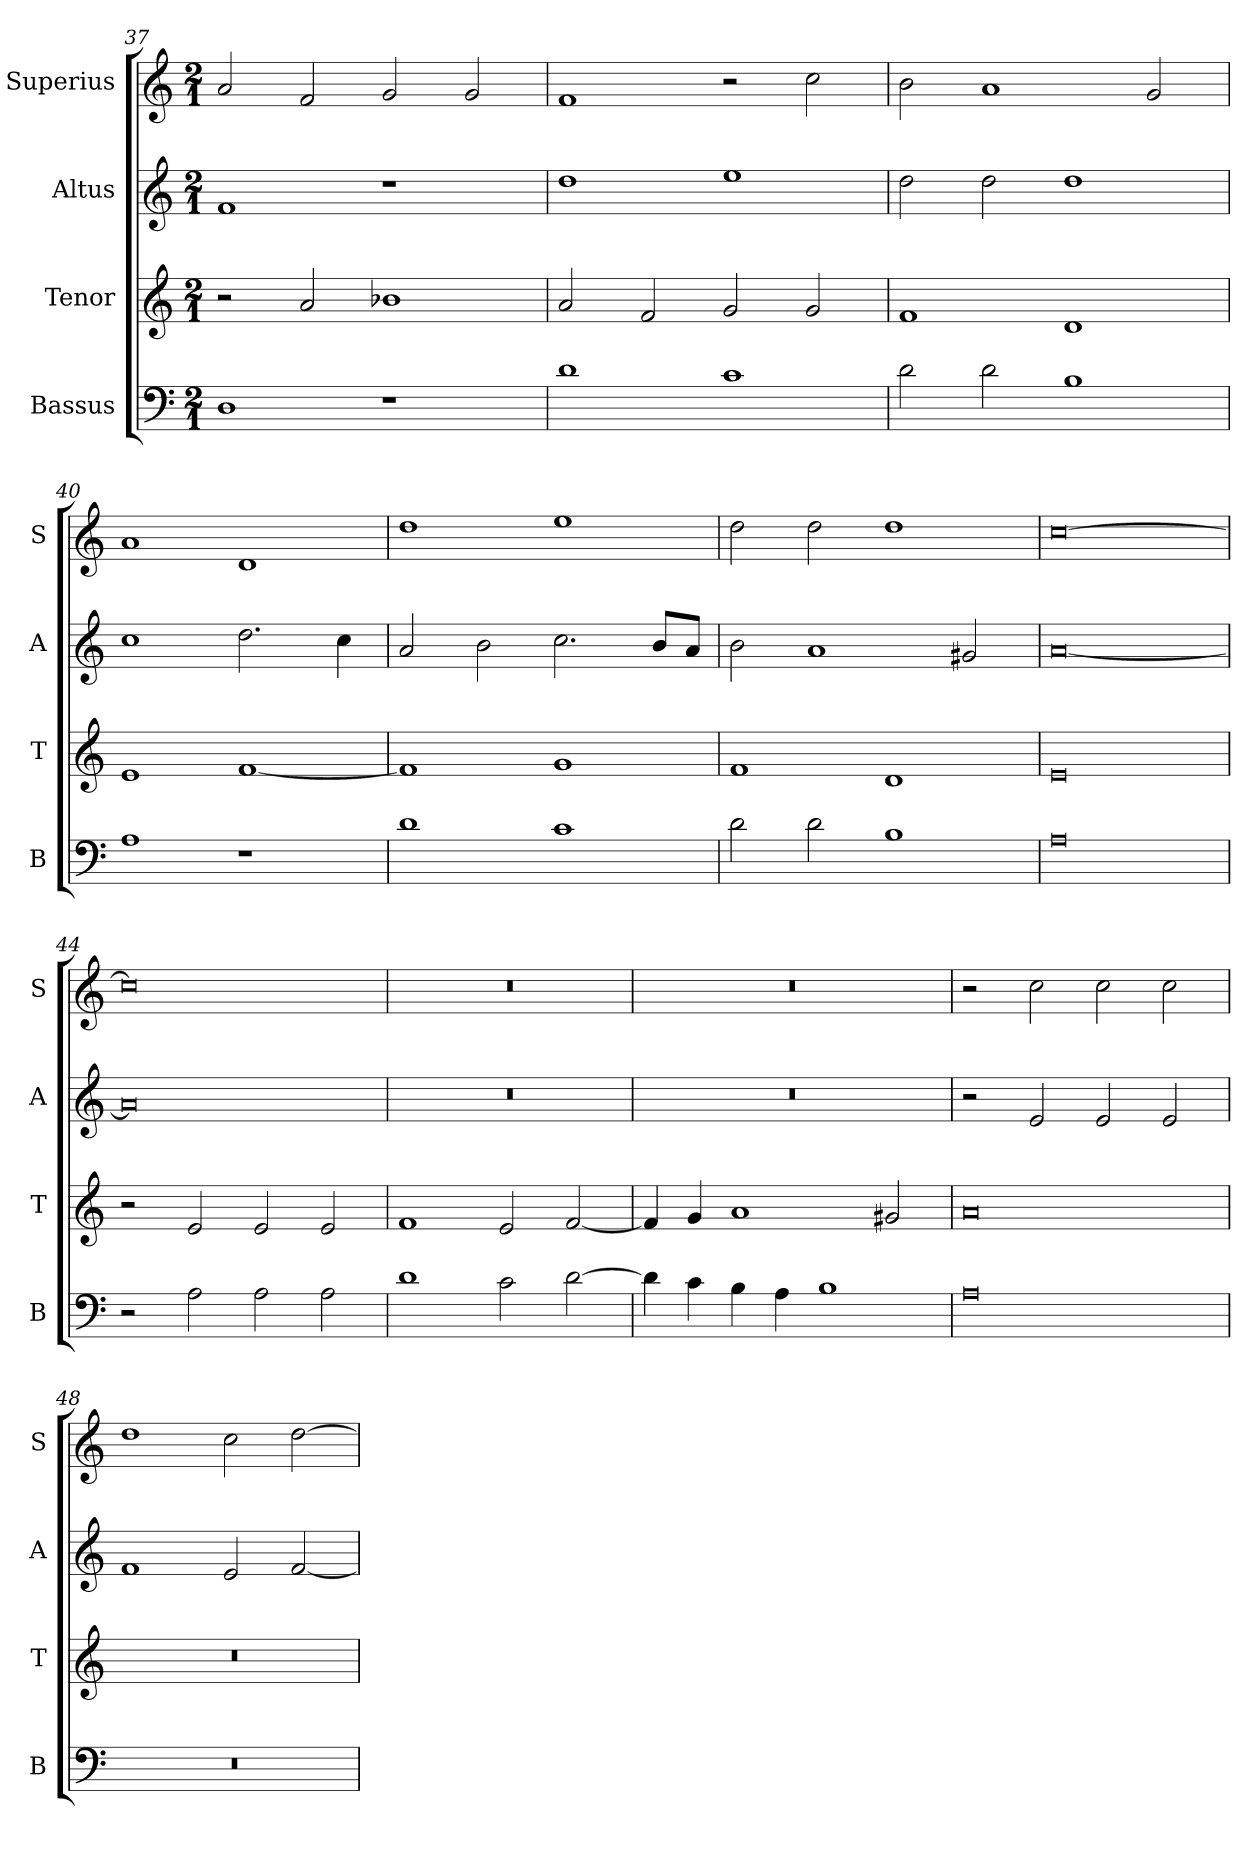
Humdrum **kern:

**kern	**kern	**kern	**kern
*part4	*part3	*part2	*part1
*staff4	*staff3	*staff2	*staff1
*I"Bassus	*I"Tenor	*I"Altus	*I"Superius
*I'B	*I'T	*I'A	*I'S
*clefF4	*clefG2	*clefG2	*clefG2
*k[]	*k[]	*k[]	*k[]
*C:	*C:	*C:	*C:
*M2/1	*M2/1	*M2/1	*M2/1
=37	=37	=37	=37
1D	2r	1f	2a
.	2a	.	2f
1r	1b-X	1r	2g
.	.	.	2g
=38	=38	=38	=38
1d	2a	1dd	1f
.	2f	.	.
1c	2g	1ee	2r
.	2g	.	2cc
=39	=39	=39	=39
2d	1f	2dd	2b
2d	.	2dd	1a
1B	1d	1dd	.
.	.	.	2g
=40	=40	=40	=40
1A	1e	1cc	1a
1r	[1f	2.dd	1d
.	.	4cc	.
=41	=41	=41	=41
1d	1f]	2a	1dd
.	.	2b	.
1c	1g	2.cc	1ee
.	.	8bL	.
.	.	8aJ	.
=42	=42	=42	=42
2d	1f	2b	2dd
2d	.	1a	2dd
1B	1d	.	1dd
.	.	2g#X	.
=43	=43	=43	=43
0A	0e	[0a	[0cc
=44	=44	=44	=44
2r	2r	0a]	0cc]
2A	2e	.	.
2A	2e	.	.
2A	2e	.	.
=45	=45	=45	=45
1d	1f	0r	0r
2c	2e	.	.
[2d	[2f	.	.
=46	=46	=46	=46
4d]	4f]	0r	0r
4c	4g	.	.
4B	1a	.	.
4A	.	.	.
1B	.	.	.
.	2g#X	.	.
=47	=47	=47	=47
0A	0a	2r	2r
.	.	2e	2cc
.	.	2e	2cc
.	.	2e	2cc
=48	=48	=48	=48
0r	0r	1f	1dd
.	.	2e	2cc
.	.	[2f	[2dd
=	=	=	=
*-	*-	*-	*-
